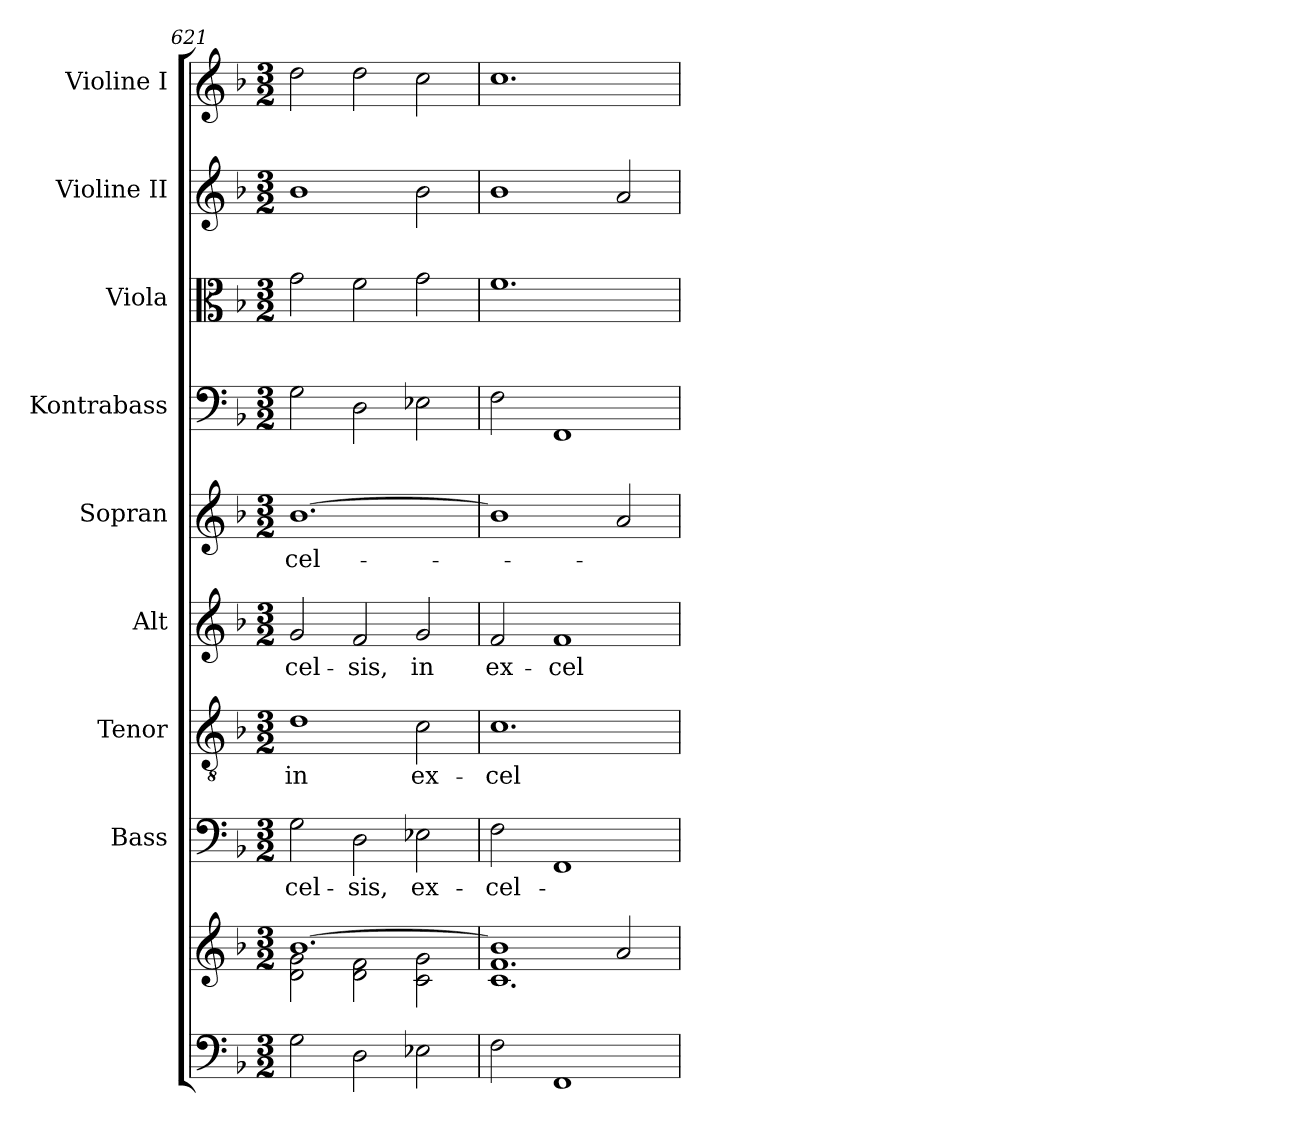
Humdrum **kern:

**kern	**kern	**kern	**text	**kern	**text	**kern	**text	**kern	**text	**kern	**kern	**kern	**kern
*part9	*part9	*part8	*part8	*part7	*part7	*part6	*part6	*part5	*part5	*part4	*part3	*part2	*part1
*staff10	*staff9	*staff8	*staff8	*staff7	*staff7	*staff6	*staff6	*staff5	*staff5	*staff4	*staff3	*staff2	*staff1
*	*	*I"Bass	*	*I"Tenor	*	*I"Alt	*	*I"Sopran	*	*I"Kontrabass	*I"Viola	*I"Violine II	*I"Violine I
*	*	*I'B.	*	*I'T.	*	*I'A.	*	*I'S.	*	*I'Kb.	*I'Vla.	*I'Vl. II	*I'Vl. I
*clefF4	*clefG2	*clefF4	*	*clefGv2	*	*clefG2	*	*clefG2	*	*clefF4	*clefC3	*clefG2	*clefG2
*	*	*	*	*	*	*	*	*	*	*ITrd7c12	*	*	*
*k[b-]	*k[b-]	*k[b-]	*	*k[b-]	*	*k[b-]	*	*k[b-]	*	*k[b-]	*k[b-]	*k[b-]	*k[b-]
*F:	*F:	*F:	*	*F:	*	*F:	*	*F:	*	*F:	*F:	*F:	*F:
*M3/2	*M3/2	*M3/2	*	*M3/2	*	*M3/2	*	*M3/2	*	*M3/2	*M3/2	*M3/2	*M3/2
=621	=621	=621	=621	=621	=621	=621	=621	=621	=621	=621	=621	=621	=621
*	*^	*	*	*	*	*	*	*	*	*	*	*	*
!	!	!	!	!LO:LY:b	!	!LO:LY:b	!	!LO:LY:b	!	!LO:LY:b	!	!	!	!
2G\	[>1.b-	2d\ 2g\	2G\	-cel-	1d	in	2g/	-cel-	[1.b-	-cel-	2GG\	2g\	1b-	2dd\
!	!	!	!	!LO:LY:b	!	!	!	!LO:LY:b	!	!	!	!	!	!
2D\	.	2d\ 2f\	2D\	-sis,	.	.	2f/	-sis,	.	.	2DD\	2f\	.	2dd\
!	!	!	!	!LO:LY:b	!	!LO:LY:b	!	!LO:LY:b	!	!	!	!	!	!
2E-X\	.	2c\ 2g\	2E-X\	ex-	2c\	ex-	2g/	in	.	.	2EE-X\	2g\	2b-\	2cc\
=622	=622	=622	=622	=622	=622	=622	=622	=622	=622	=622	=622	=622	=622	=622
!	!	!	!	!LO:LY:b	!	!LO:LY:b	!	!LO:LY:b	!	!	!	!	!	!
2F\	1b-]	1.c 1.f	2F\	-cel-	1.c	-cel-	2f/	ex-	1b-]	.	2FF\	1.f	1b-	1.cc
!	!	!	!	!	!	!	!	!LO:LY:b	!	!	!	!	!	!
1FF	.	.	1FF	.	.	.	1f	-cel-	.	.	1FFF	.	.	.
.	2a/	.	.	.	.	.	.	.	2a/	.	.	.	2a/	.
*	*v	*v	*	*	*	*	*	*	*	*	*	*	*	*
=	=	=	=	=	=	=	=	=	=	=	=	=	=
*-	*-	*-	*-	*-	*-	*-	*-	*-	*-	*-	*-	*-	*-
